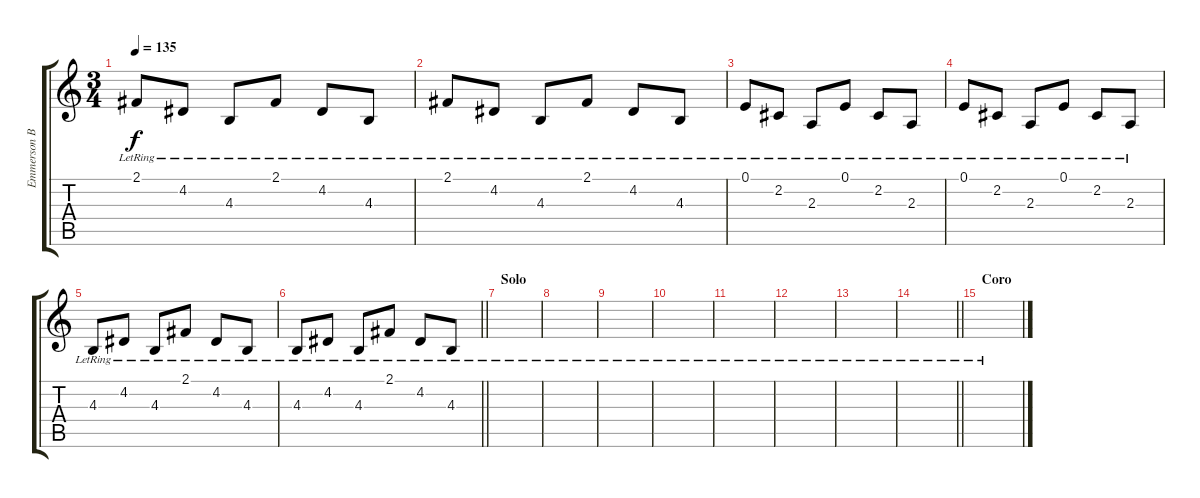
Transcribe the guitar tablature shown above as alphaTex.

\track ("Emmerson Burton" "Emmerson B") {instrument musicbox}
\staff {score tabs}
\tuning (E4 B3 G3 D3 A2 E2) {hide}
\ts (3 4)
\tempo 135
\clef g2
\ks c
2.1{lr}.8{dy f} 4.2{lr}.8 4.3{lr}.8 2.1{lr}.8 4.2{lr}.8 4.3{lr}.8 |
2.1{lr}.8 4.2{lr}.8 4.3{lr}.8 2.1{lr}.8 4.2{lr}.8 4.3{lr}.8 |
0.1{lr}.8 2.2{lr}.8 2.3{lr}.8 0.1{lr}.8 2.2{lr}.8 2.3{lr}.8 |
0.1{lr}.8 2.2{lr}.8 2.3{lr}.8 0.1{lr}.8 2.2{lr}.8 2.3{lr}.8 |
4.3{lr}.8 4.2{lr}.8 4.3{lr}.8 2.1{lr}.8 4.2{lr}.8 4.3{lr}.8 |
\barLineRight lightlight
4.3{lr}.8 4.2{lr}.8 4.3{lr}.8 2.1{lr}.8 4.2{lr}.8 4.3{lr}.8 |
\section ("" "Solo")
|
|
|
|
|
|
|
\barLineRight lightlight
|
\section ("" "Coro")
